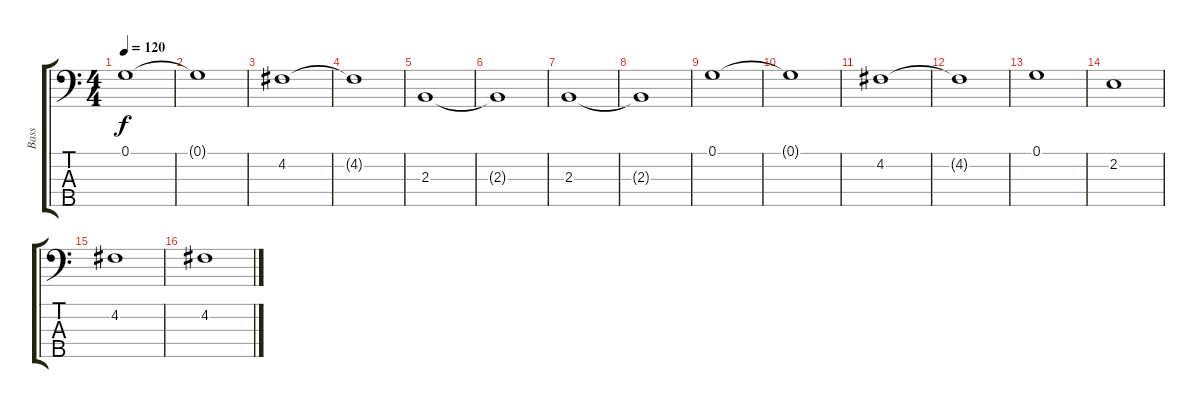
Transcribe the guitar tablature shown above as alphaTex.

\track ("Bass" "Bass") {instrument electricbassfinger}
\staff {score tabs}
\tuning (G2 D2 A1 E1 B0) {hide}
\ts (4 4)
\tempo 120
\clef f4
\ks c
0.1.1{dy f} |
0.1{t}.1 |
4.2.1 |
4.2{t}.1 |
2.3.1 |
2.3{t}.1 |
2.3.1 |
2.3{t}.1 |
0.1.1 |
0.1{t}.1 |
4.2.1 |
4.2{t}.1 |
0.1.1 |
2.2.1 |
4.2.1 |
4.2.1
